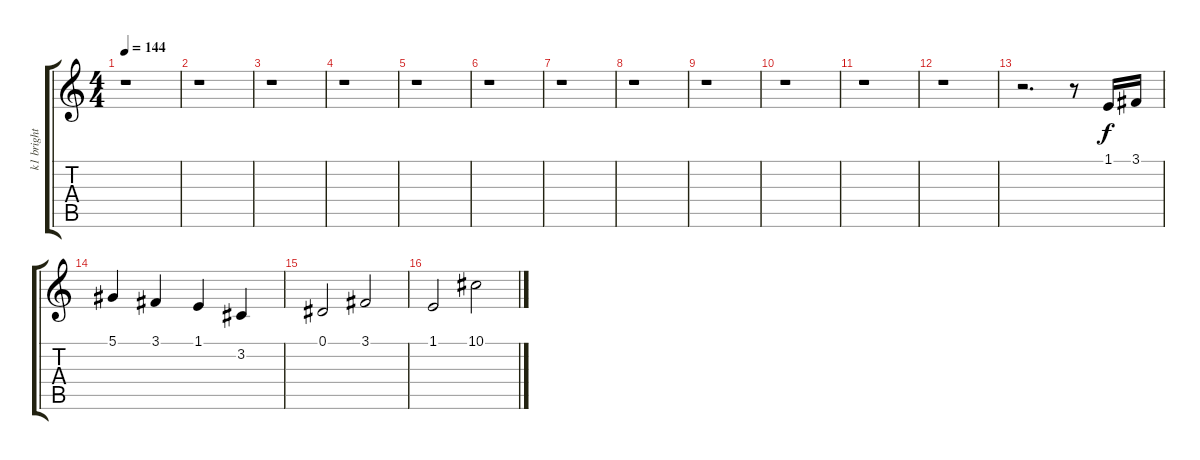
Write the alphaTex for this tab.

\track ("k1 bright" "k1 bright") {instrument fx5brightness}
\staff {score tabs}
\tuning (Eb4 Bb3 Gb3 Db3 Ab2 Eb2) {hide}
\ts (4 4)
\tempo 144
\clef g2
\ks c
r.1{dy f} |
r.1 |
r.1 |
r.1 |
r.1 |
r.1 |
r.1 |
r.1 |
r.1 |
r.1 |
r.1 |
r.1 |
r.2{d} r.8 1.1.16 3.1.16 |
5.1.4 3.1.4 1.1.4 3.2.4 |
0.1.2 3.1.2 |
1.1.2 10.1.2
